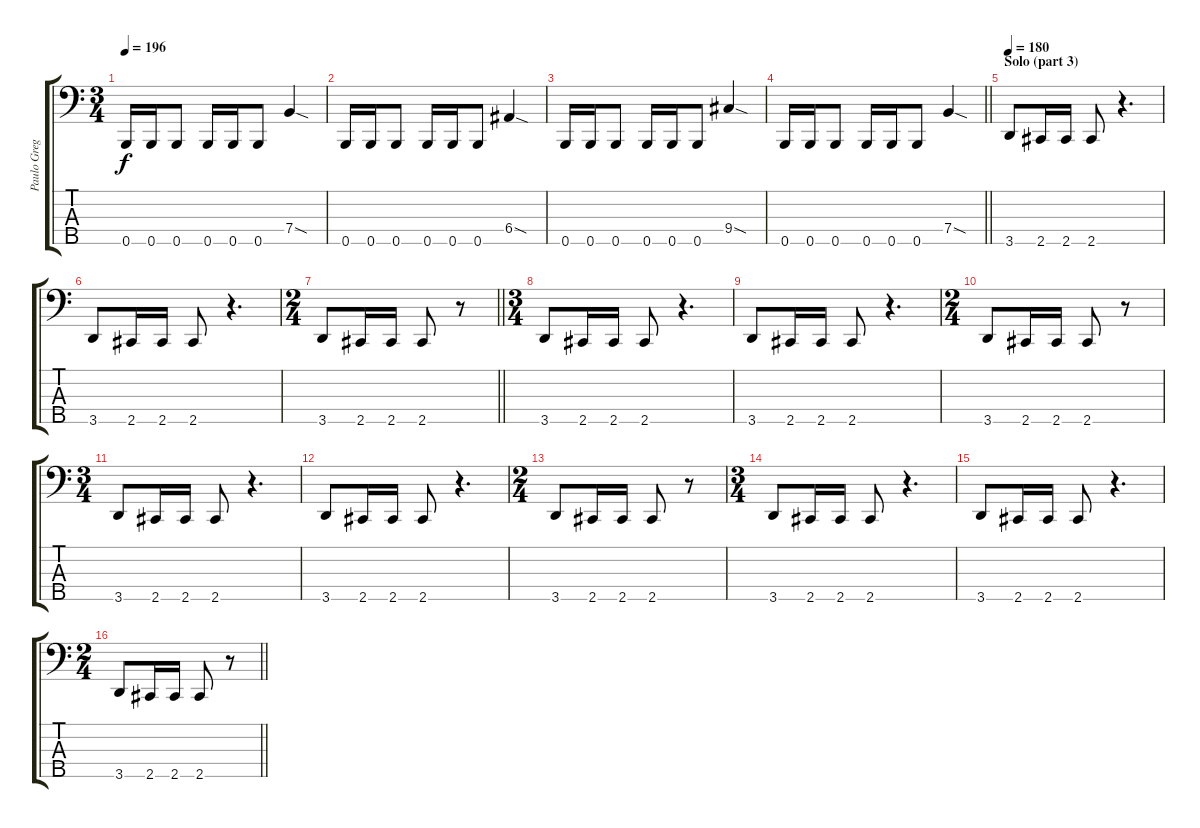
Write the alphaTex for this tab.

\track ("Paulo Gregoletto" "Paulo Greg") {instrument electricbassfinger}
\staff {score tabs}
\tuning (G2 D2 A1 E1 B0) {hide}
\ts (3 4)
\tempo 196
\clef f4
\ks c
0.5.16{dy f} 0.5.16 0.5.8 0.5.16 0.5.16 0.5.8 7.4{sod}.4 |
0.5.16 0.5.16 0.5.8 0.5.16 0.5.16 0.5.8 6.4{sod}.4 |
0.5.16 0.5.16 0.5.8 0.5.16 0.5.16 0.5.8 9.4{sod}.4 |
\barLineRight lightlight
0.5.16 0.5.16 0.5.8 0.5.16 0.5.16 0.5.8 7.4{sod}.4 |
\section ("" "Solo (part 3)")
\tempo 180
3.5.8 2.5.16 2.5.16 2.5.8 r.4{d} |
3.5.8 2.5.16 2.5.16 2.5.8 r.4{d} |
\ts (2 4)
\barLineRight lightlight
3.5.8 2.5.16 2.5.16 2.5.8 r.8 |
\ts (3 4)
\section ("" "")
3.5.8 2.5.16 2.5.16 2.5.8 r.4{d} |
3.5.8 2.5.16 2.5.16 2.5.8 r.4{d} |
\ts (2 4)
3.5.8 2.5.16 2.5.16 2.5.8 r.8 |
\ts (3 4)
3.5.8 2.5.16 2.5.16 2.5.8 r.4{d} |
3.5.8 2.5.16 2.5.16 2.5.8 r.4{d} |
\ts (2 4)
3.5.8 2.5.16 2.5.16 2.5.8 r.8 |
\ts (3 4)
3.5.8 2.5.16 2.5.16 2.5.8 r.4{d} |
3.5.8 2.5.16 2.5.16 2.5.8 r.4{d} |
\ts (2 4)
\barLineRight lightlight
3.5.8 2.5.16 2.5.16 2.5.8 r.8
